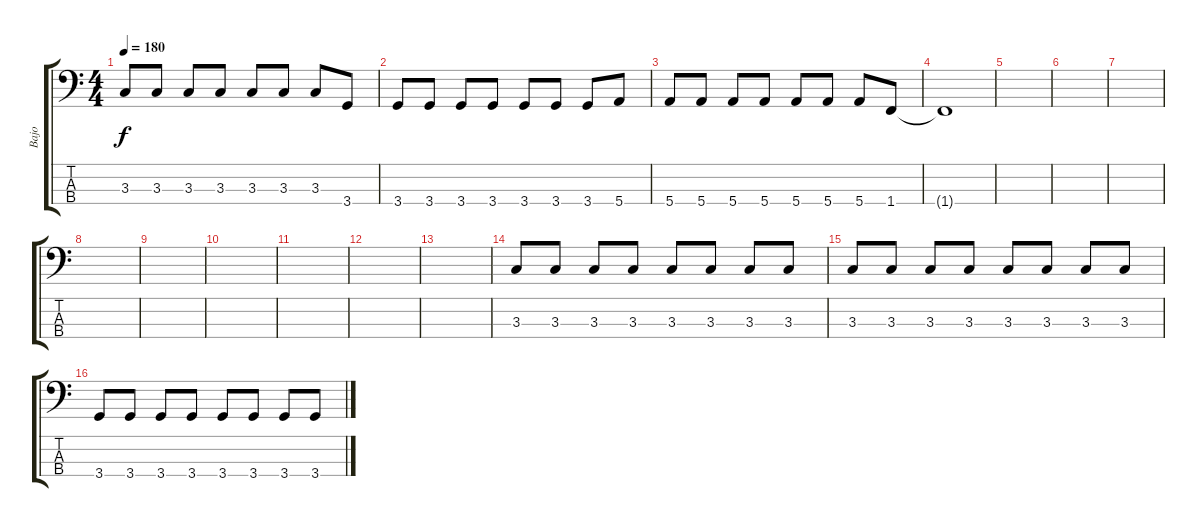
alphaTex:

\track ("Bajo" "Bajo") {instrument electricbassfinger}
\staff {score tabs}
\tuning (G2 D2 A1 E1) {hide}
\ts (4 4)
\tempo 180
\clef f4
\ks c
3.3.8{dy f} 3.3.8 3.3.8 3.3.8 3.3.8 3.3.8 3.3.8 3.4.8 |
3.4.8 3.4.8 3.4.8 3.4.8 3.4.8 3.4.8 3.4.8 5.4.8 |
5.4.8 5.4.8 5.4.8 5.4.8 5.4.8 5.4.8 5.4.8 1.4.8 |
1.4{t}.1 |
|
|
|
|
|
|
|
|
|
3.3.8 3.3.8 3.3.8 3.3.8 3.3.8 3.3.8 3.3.8 3.3.8 |
3.3.8 3.3.8 3.3.8 3.3.8 3.3.8 3.3.8 3.3.8 3.3.8 |
3.4.8 3.4.8 3.4.8 3.4.8 3.4.8 3.4.8 3.4.8 3.4.8
